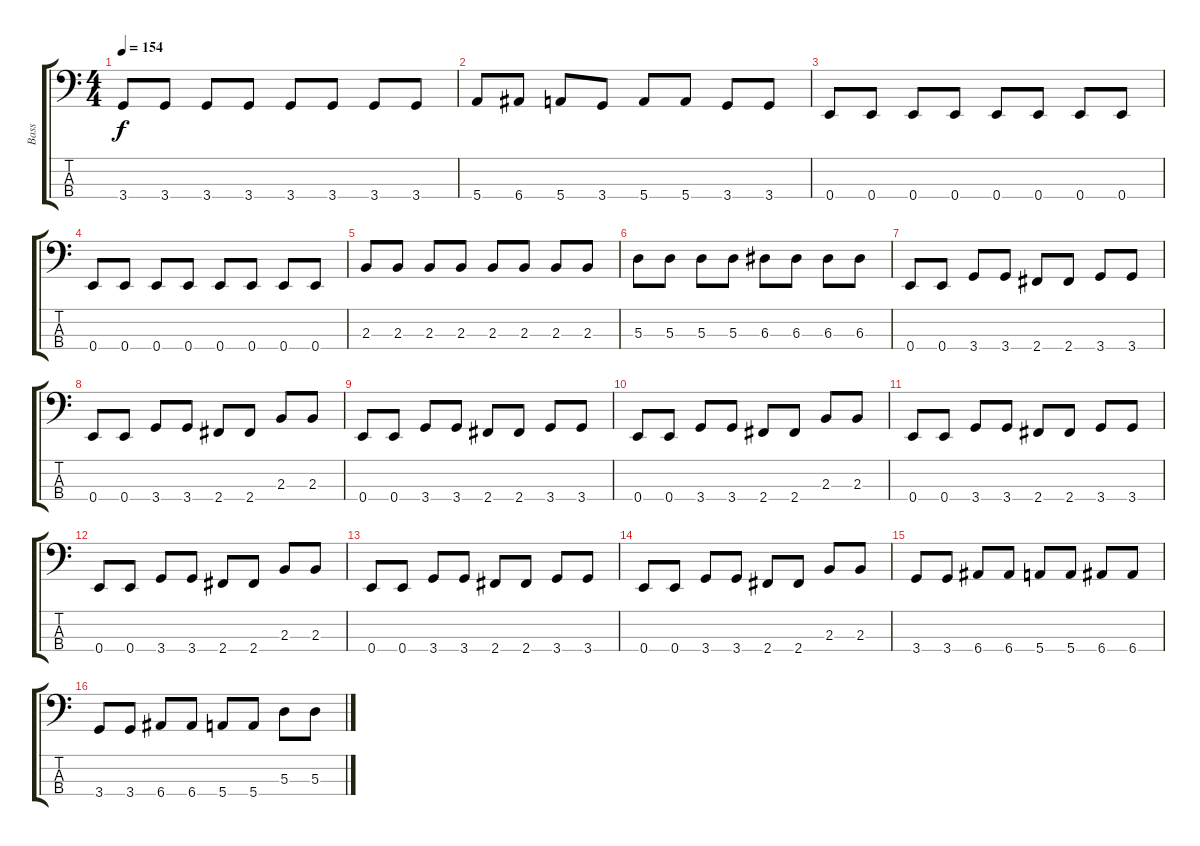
\track ("Bass" "Bass") {instrument electricbasspick}
\staff {score tabs}
\tuning (G2 D2 A1 E1) {hide}
\ts (4 4)
\tempo 154
\clef f4
\ks c
3.4.8{dy f} 3.4.8 3.4.8 3.4.8 3.4.8 3.4.8 3.4.8 3.4.8 |
5.4.8 6.4.8 5.4.8 3.4.8 5.4.8 5.4.8 3.4.8 3.4.8 |
0.4.8 0.4.8 0.4.8 0.4.8 0.4.8 0.4.8 0.4.8 0.4.8 |
0.4.8 0.4.8 0.4.8 0.4.8 0.4.8 0.4.8 0.4.8 0.4.8 |
2.3.8 2.3.8 2.3.8 2.3.8 2.3.8 2.3.8 2.3.8 2.3.8 |
5.3.8 5.3.8 5.3.8 5.3.8 6.3.8 6.3.8 6.3.8 6.3.8 |
0.4.8 0.4.8 3.4.8 3.4.8 2.4.8 2.4.8 3.4.8 3.4.8 |
0.4.8 0.4.8 3.4.8 3.4.8 2.4.8 2.4.8 2.3.8 2.3.8 |
0.4.8 0.4.8 3.4.8 3.4.8 2.4.8 2.4.8 3.4.8 3.4.8 |
0.4.8 0.4.8 3.4.8 3.4.8 2.4.8 2.4.8 2.3.8 2.3.8 |
0.4.8 0.4.8 3.4.8 3.4.8 2.4.8 2.4.8 3.4.8 3.4.8 |
0.4.8 0.4.8 3.4.8 3.4.8 2.4.8 2.4.8 2.3.8 2.3.8 |
0.4.8 0.4.8 3.4.8 3.4.8 2.4.8 2.4.8 3.4.8 3.4.8 |
0.4.8 0.4.8 3.4.8 3.4.8 2.4.8 2.4.8 2.3.8 2.3.8 |
3.4.8 3.4.8 6.4.8 6.4.8 5.4.8 5.4.8 6.4.8 6.4.8 |
3.4.8 3.4.8 6.4.8 6.4.8 5.4.8 5.4.8 5.3.8 5.3.8
